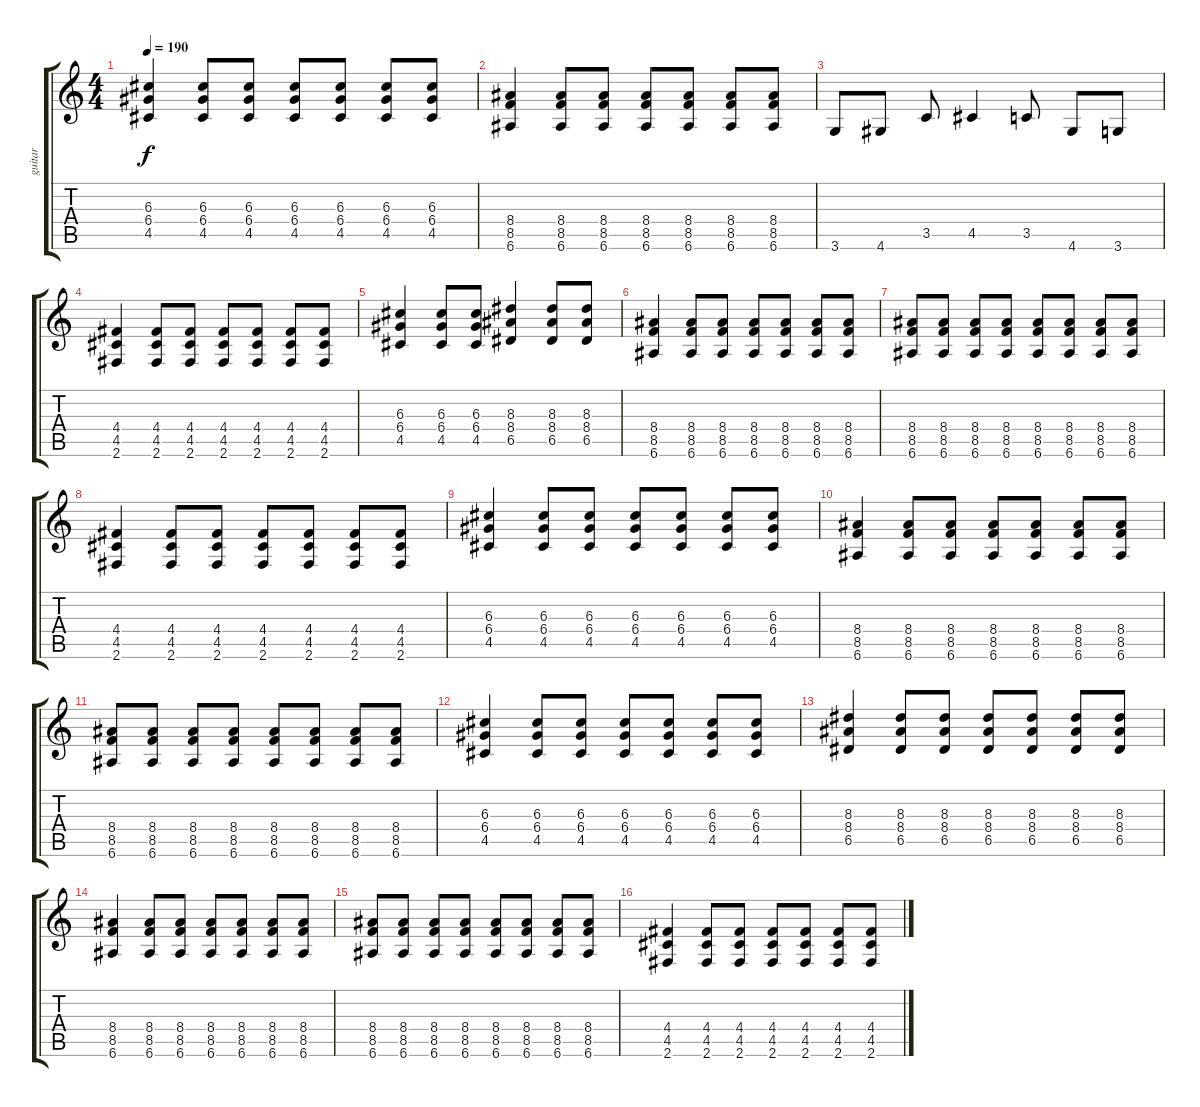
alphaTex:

\track ("guitar" "guitar") {instrument distortionguitar}
\staff {score tabs}
\tuning (E4 B3 G3 D3 A2 E2) {hide}
\ts (4 4)
\tempo 190
\clef g2
\ks c
(6.3 6.4 4.5).4{dy f} (6.3 6.4 4.5).8 (6.3 6.4 4.5).8 (6.3 6.4 4.5).8 (6.3 6.4 4.5).8 (6.3 6.4 4.5).8 (6.3 6.4 4.5).8 |
(8.4 8.5 6.6).4 (8.4 8.5 6.6).8 (8.4 8.5 6.6).8 (8.4 8.5 6.6).8 (8.4 8.5 6.6).8 (8.4 8.5 6.6).8 (8.4 8.5 6.6).8 |
3.6.8 4.6.8 3.5.8 4.5.4 3.5.8 4.6.8 3.6.8 |
(4.4 4.5 2.6).4 (4.4 4.5 2.6).8 (4.4 4.5 2.6).8 (4.4 4.5 2.6).8 (4.4 4.5 2.6).8 (4.4 4.5 2.6).8 (4.4 4.5 2.6).8 |
(6.3 6.4 4.5).4 (6.3 6.4 4.5).8 (6.3 6.4 4.5).8 (8.3 8.4 6.5).4 (8.3 8.4 6.5).8 (8.3 8.4 6.5).8 |
(8.4 8.5 6.6).4 (8.4 8.5 6.6).8 (8.4 8.5 6.6).8 (8.4 8.5 6.6).8 (8.4 8.5 6.6).8 (8.4 8.5 6.6).8 (8.4 8.5 6.6).8 |
(8.4 8.5 6.6).8 (8.4 8.5 6.6).8 (8.4 8.5 6.6).8 (8.4 8.5 6.6).8 (8.4 8.5 6.6).8 (8.4 8.5 6.6).8 (8.4 8.5 6.6).8 (8.4 8.5 6.6).8 |
(4.4 4.5 2.6).4 (4.4 4.5 2.6).8 (4.4 4.5 2.6).8 (4.4 4.5 2.6).8 (4.4 4.5 2.6).8 (4.4 4.5 2.6).8 (4.4 4.5 2.6).8 |
(6.3 6.4 4.5).4 (6.3 6.4 4.5).8 (6.3 6.4 4.5).8 (6.3 6.4 4.5).8 (6.3 6.4 4.5).8 (6.3 6.4 4.5).8 (6.3 6.4 4.5).8 |
(8.4 8.5 6.6).4 (8.4 8.5 6.6).8 (8.4 8.5 6.6).8 (8.4 8.5 6.6).8 (8.4 8.5 6.6).8 (8.4 8.5 6.6).8 (8.4 8.5 6.6).8 |
(8.4 8.5 6.6).8 (8.4 8.5 6.6).8 (8.4 8.5 6.6).8 (8.4 8.5 6.6).8 (8.4 8.5 6.6).8 (8.4 8.5 6.6).8 (8.4 8.5 6.6).8 (8.4 8.5 6.6).8 |
(6.3 6.4 4.5).4 (6.3 6.4 4.5).8 (6.3 6.4 4.5).8 (6.3 6.4 4.5).8 (6.3 6.4 4.5).8 (6.3 6.4 4.5).8 (6.3 6.4 4.5).8 |
(8.3 8.4 6.5).4 (8.3 8.4 6.5).8 (8.3 8.4 6.5).8 (8.3 8.4 6.5).8 (8.3 8.4 6.5).8 (8.3 8.4 6.5).8 (8.3 8.4 6.5).8 |
(8.4 8.5 6.6).4 (8.4 8.5 6.6).8 (8.4 8.5 6.6).8 (8.4 8.5 6.6).8 (8.4 8.5 6.6).8 (8.4 8.5 6.6).8 (8.4 8.5 6.6).8 |
(8.4 8.5 6.6).8 (8.4 8.5 6.6).8 (8.4 8.5 6.6).8 (8.4 8.5 6.6).8 (8.4 8.5 6.6).8 (8.4 8.5 6.6).8 (8.4 8.5 6.6).8 (8.4 8.5 6.6).8 |
(4.4 4.5 2.6).4 (4.4 4.5 2.6).8 (4.4 4.5 2.6).8 (4.4 4.5 2.6).8 (4.4 4.5 2.6).8 (4.4 4.5 2.6).8 (4.4 4.5 2.6).8
